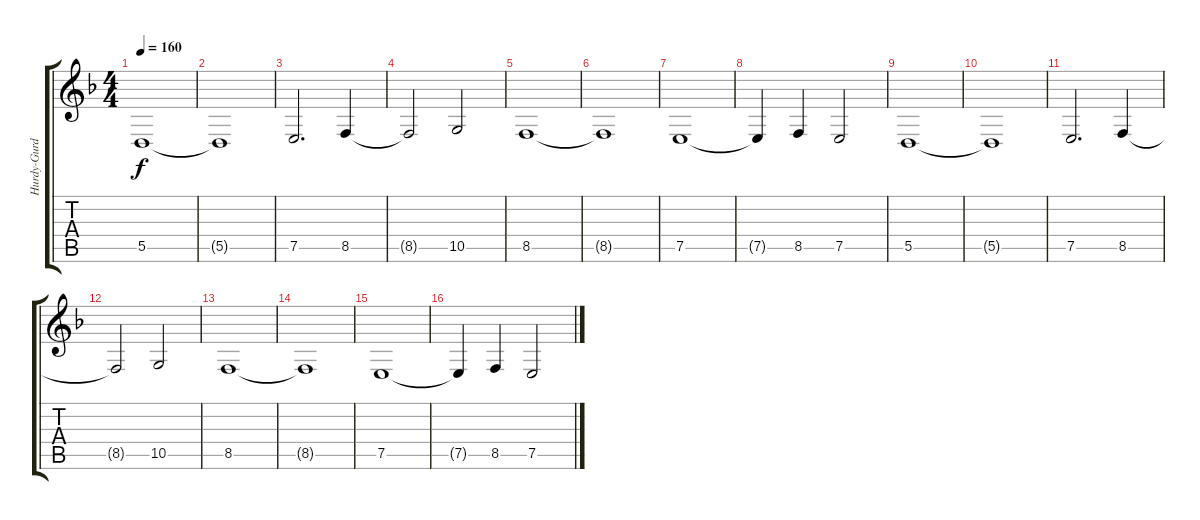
\track ("Hurdy-Gurdy/Bagpipe" "Hurdy-Gurd") {instrument bagpipe}
\staff {score tabs}
\tuning (E4 B3 G3 D3 A2 D2) {hide}
\ts (4 4)
\tempo 160
\clef g2
\ks dminor
5.5.1{dy f} |
5.5{t}.1 |
7.5.2{d} 8.5.4 |
8.5{t}.2 10.5.2 |
8.5.1 |
8.5{t}.1 |
7.5.1 |
7.5{t}.4 8.5.4 7.5.2 |
5.5.1 |
5.5{t}.1 |
7.5.2{d} 8.5.4 |
8.5{t}.2 10.5.2 |
8.5.1 |
8.5{t}.1 |
7.5.1 |
7.5{t}.4 8.5.4 7.5.2
